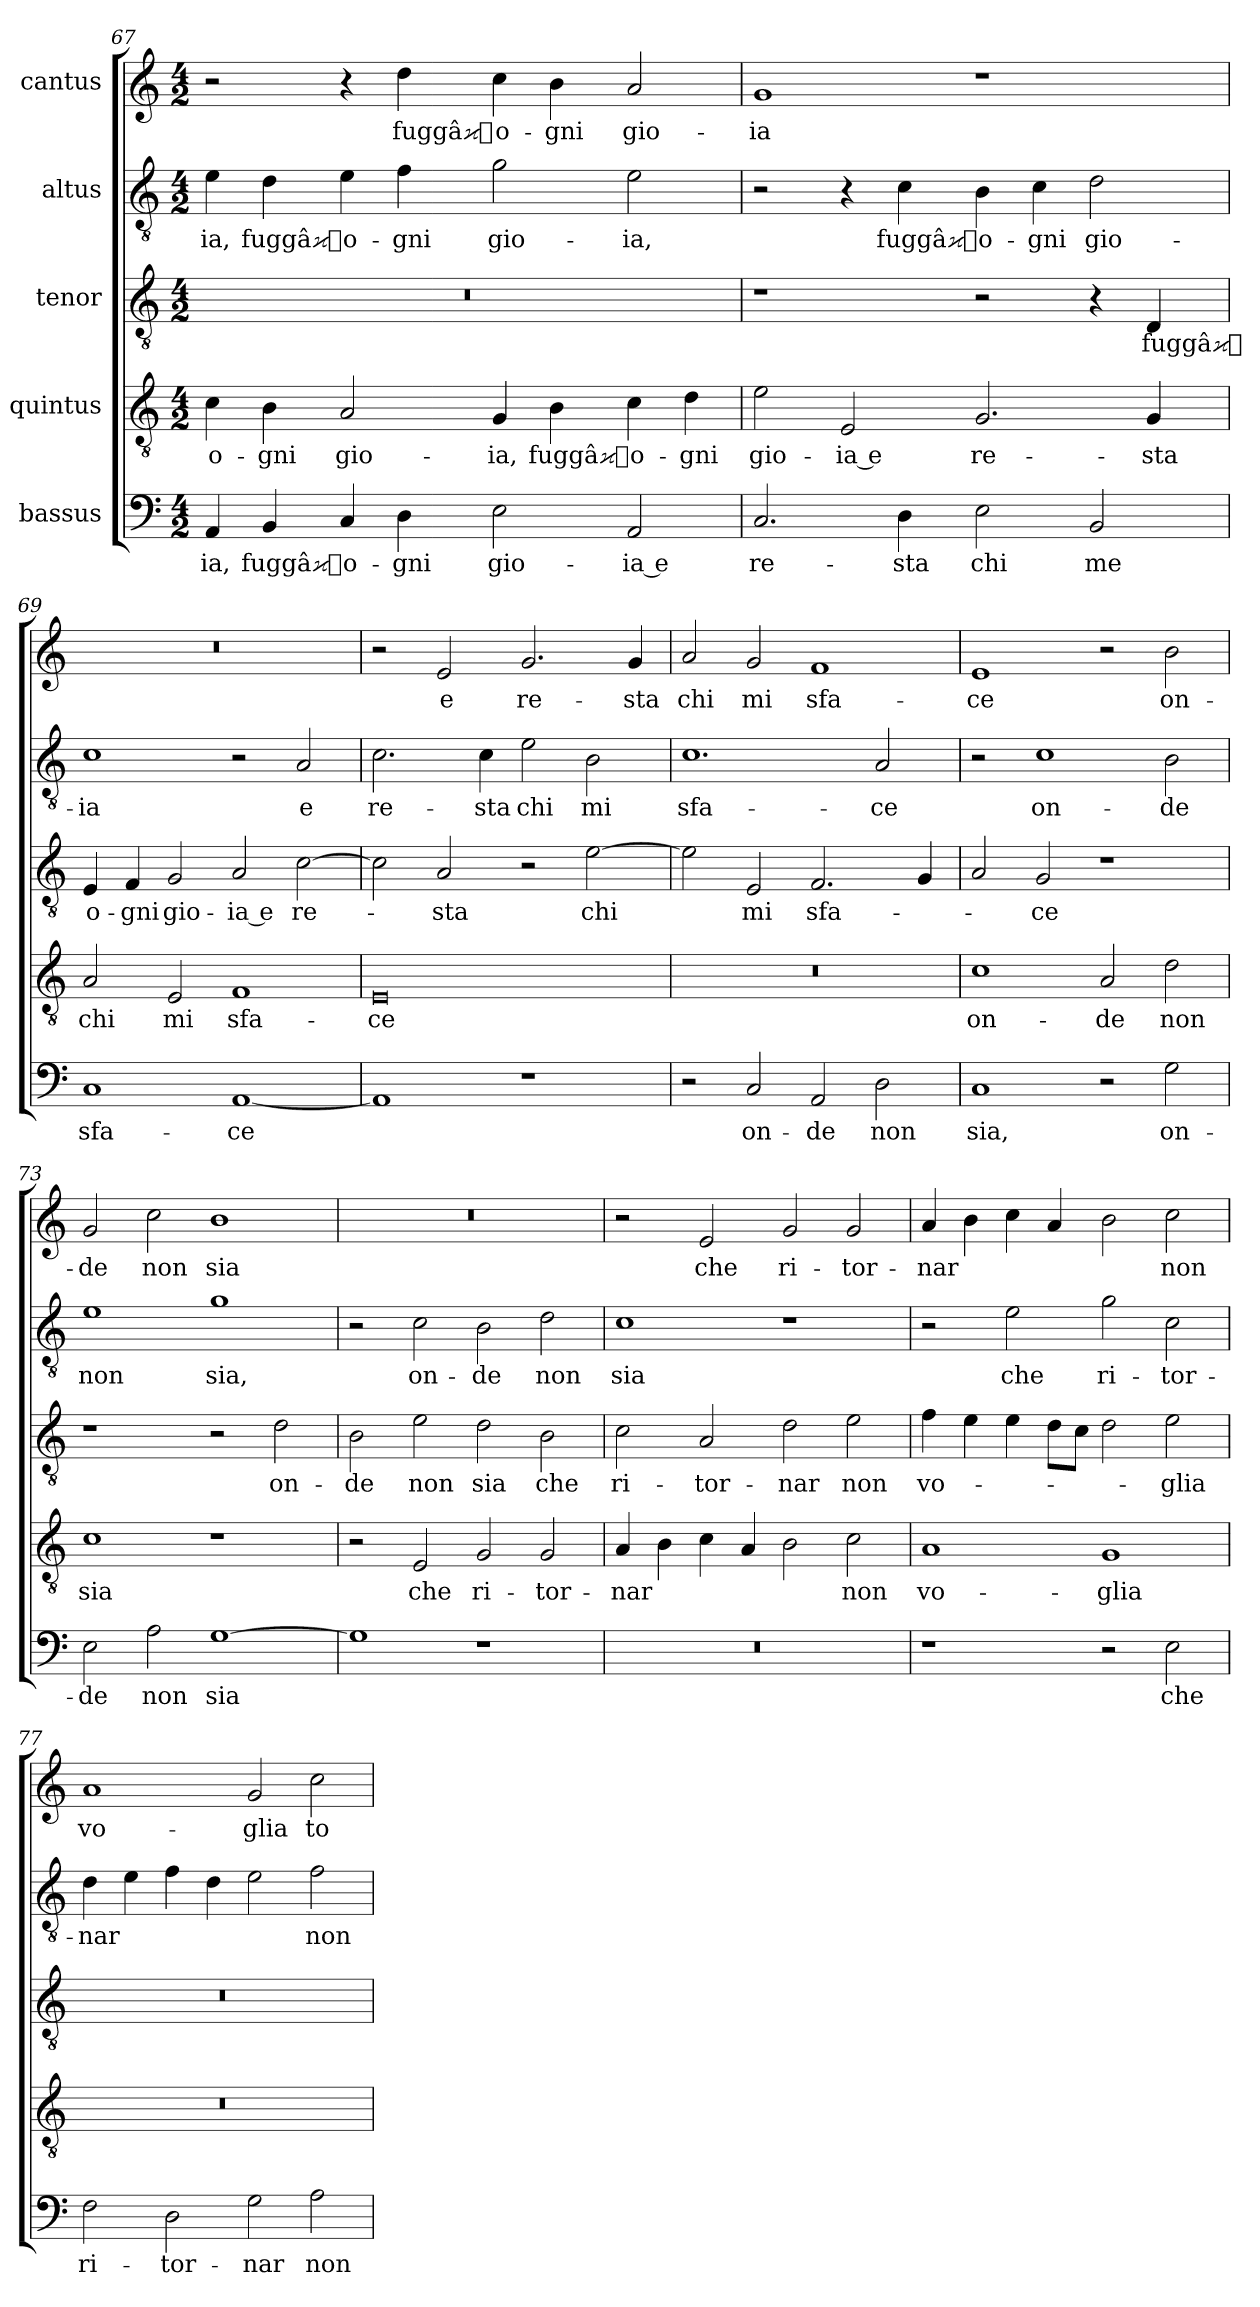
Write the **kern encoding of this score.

**kern	**text	**kern	**text	**kern	**text	**kern	**text	**kern	**text
*part5	*part5	*part4	*part4	*part3	*part3	*part2	*part2	*part1	*part1
*staff5	*staff5	*staff4	*staff4	*staff3	*staff3	*staff2	*staff2	*staff1	*staff1
*I"bassus	*	*I"quintus	*	*I"tenor	*	*I"altus	*	*I"cantus	*
*clefF4	*	*clefGv2	*	*clefGv2	*	*clefGv2	*	*clefG2	*
*k[]	*	*k[]	*	*k[]	*	*k[]	*	*k[]	*
*M4/2	*	*M4/2	*	*M4/2	*	*M4/2	*	*M4/2	*
=67	=67	=67	=67	=67	=67	=67	=67	=67	=67
4AA/	-ia,	4c\	o-	0r	.	4e\	-ia,	2r	.
4BB/	fuggâ	4B\	-gni	.	.	4d\	fuggâ	.	.
4C/	o-	2A/	gio-	.	.	4e\	o-	4r	.
4D\	-gni	.	.	.	.	4f\	-gni	4dd\	fuggâ
2E\	gio-	4G/	-ia,	.	.	2g\	gio-	4cc\	o-
.	.	4B\	fuggâ	.	.	.	.	4b\	-gni
2AA/	-ia e	4c\	o-	.	.	2e\	-ia,	2a/	gio-
.	.	4d\	-gni	.	.	.	.	.	.
=68	=68	=68	=68	=68	=68	=68	=68	=68	=68
2.C/	re-	2e\	gio-	1r	.	2r	.	1g/	-ia
.	.	2E/	-ia e	.	.	4r	.	.	.
4D\	-sta	.	.	.	.	4c\	fuggâ	.	.
2E\	chi	2.G/	re-	2r	.	4B\	o-	1r	.
.	.	.	.	.	.	4c\	-gni	.	.
2BB/	me	.	.	4r	.	2d\	gio-	.	.
.	.	4G/	-sta	4D/	fuggâ	.	.	.	.
=69	=69	=69	=69	=69	=69	=69	=69	=69	=69
1C/	sfa-	2A/	chi	4E/	o-	1c\	-ia	0r	.
.	.	.	.	4F/	-gni	.	.	.	.
.	.	2E/	mi	2G/	gio-	.	.	.	.
[1AA/	-ce	1F/	sfa-	2A/	-ia e	2r	.	.	.
.	.	.	.	[2c\	re-	2A/	e	.	.
=70	=70	=70	=70	=70	=70	=70	=70	=70	=70
1AA/]	.	0E/	-ce	2c\]	.	2.c\	re-	2r	.
.	.	.	.	2A/	-sta	.	.	2e/	e
.	.	.	.	.	.	4c\	-sta	.	.
1r	.	.	.	2r	.	2e\	chi	2.g/	re-
.	.	.	.	[2e\	chi	2B\	mi	.	.
.	.	.	.	.	.	.	.	4g/	-sta
=71	=71	=71	=71	=71	=71	=71	=71	=71	=71
2r	.	0r	.	2e\]	.	1.c\	sfa-	2a/	chi
2C/	on-	.	.	2E/	mi	.	.	2g/	mi
2AA/	-de	.	.	2.F/	sfa-	.	.	1f/	sfa-
2D\	non	.	.	.	.	2A/	-ce	.	.
.	.	.	.	4G/	.	.	.	.	.
=72	=72	=72	=72	=72	=72	=72	=72	=72	=72
1C/	sia,	1c\	on-	2A/	.	2r	.	1e/	-ce
.	.	.	.	2G/	-ce	1c\	on-	.	.
2r	.	2A/	-de	1r	.	.	.	2r	.
2G\	on-	2d\	non	.	.	2B\	-de	2b\	on-
=73	=73	=73	=73	=73	=73	=73	=73	=73	=73
2E\	-de	1c\	sia	1r	.	1e\	non	2g/	-de
2A\	non	.	.	.	.	.	.	2cc\	non
[1G\	sia	1r	.	2r	.	1g\	sia,	1b\	sia
.	.	.	.	2d\	on-	.	.	.	.
=74	=74	=74	=74	=74	=74	=74	=74	=74	=74
1G\]	.	2r	.	2B\	-de	2r	.	0r	.
.	.	2E/	che	2e\	non	2c\	on-	.	.
1r	.	2G/	ri-	2d\	sia	2B\	-de	.	.
.	.	2G/	-tor-	2B\	che	2d\	non	.	.
=75	=75	=75	=75	=75	=75	=75	=75	=75	=75
0r	.	4A/	-nar	2c\	ri-	1c\	sia	2r	.
.	.	4B\	.	.	.	.	.	.	.
.	.	4c\	.	2A/	-tor-	.	.	2e/	che
.	.	4A/	.	.	.	.	.	.	.
.	.	2B\	.	2d\	-nar	1r	.	2g/	ri-
.	.	2c\	non	2e\	non	.	.	2g/	-tor-
=76	=76	=76	=76	=76	=76	=76	=76	=76	=76
1r	.	1A/	vo-	4f\	vo-	2r	.	4a/	-nar
.	.	.	.	4e\	.	.	.	4b\	.
.	.	.	.	4e\	.	2e\	che	4cc\	.
.	.	.	.	8d\L	.	.	.	4a/	.
.	.	.	.	8c\J	.	.	.	.	.
2r	.	1G/	-glia	2d\	.	2g\	ri-	2b\	.
2E\	che	.	.	2e\	-glia	2c\	-tor-	2cc\	non
=77	=77	=77	=77	=77	=77	=77	=77	=77	=77
2F\	ri-	0r	.	0r	.	4d\	-nar	1a/	vo-
.	.	.	.	.	.	4e\	.	.	.
2D\	-tor-	.	.	.	.	4f\	.	.	.
.	.	.	.	.	.	4d\	.	.	.
2G\	-nar	.	.	.	.	2e\	.	2g/	-glia
2A\	non	.	.	.	.	2f\	non	2cc\	to-
=	=	=	=	=	=	=	=	=	=
*-	*-	*-	*-	*-	*-	*-	*-	*-	*-
